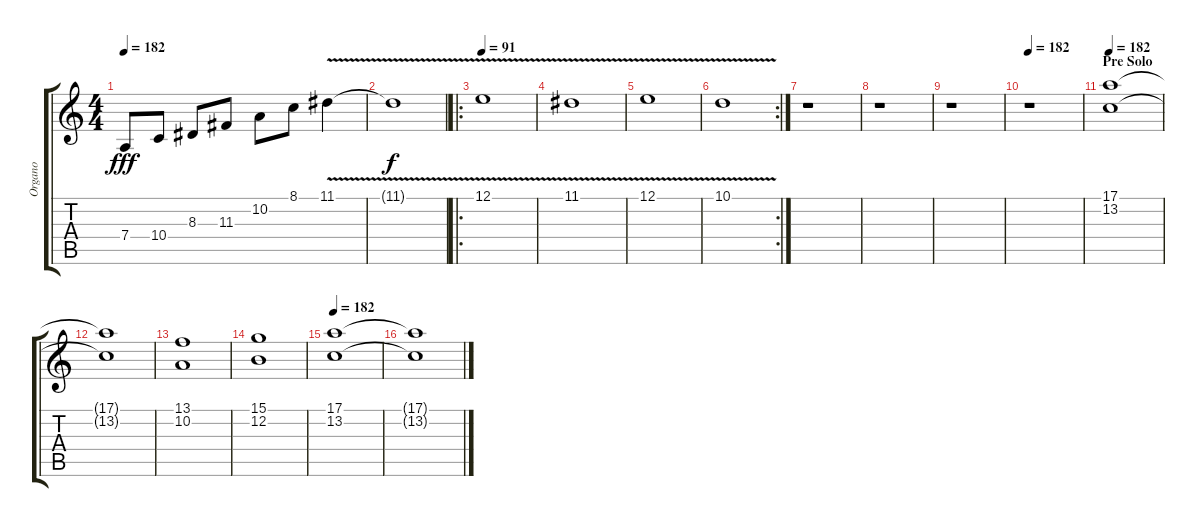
\track ("Organo" "Organo") {instrument churchorgan}
\staff {score tabs}
\tuning (E4 B3 G3 D3 A2 E2) {hide}
\ts (4 4)
\tempo 182
\clef g2
\ks c
7.4.8{dy fff} 10.4.8 8.3.8 11.3.8 10.2.8 8.1.8 11.1{v}.4 |
11.1{t}.1{dy f} |
\ro
\tempo 91
12.1{v}.1 |
11.1{v}.1 |
12.1{v}.1 |
\rc 2
10.1{v}.1 |
r.1 |
r.1 |
r.1 |
\tempo 182
r.1 |
\section ("" "Pre Solo")
\tempo 182
(17.1 13.2).1{volume 16} |
(17.1{t} 13.2{t}).1 |
(13.1 10.2).1 |
(15.1 12.2).1 |
\tempo 182
(17.1 13.2).1 |
(17.1{t} 13.2{t}).1
